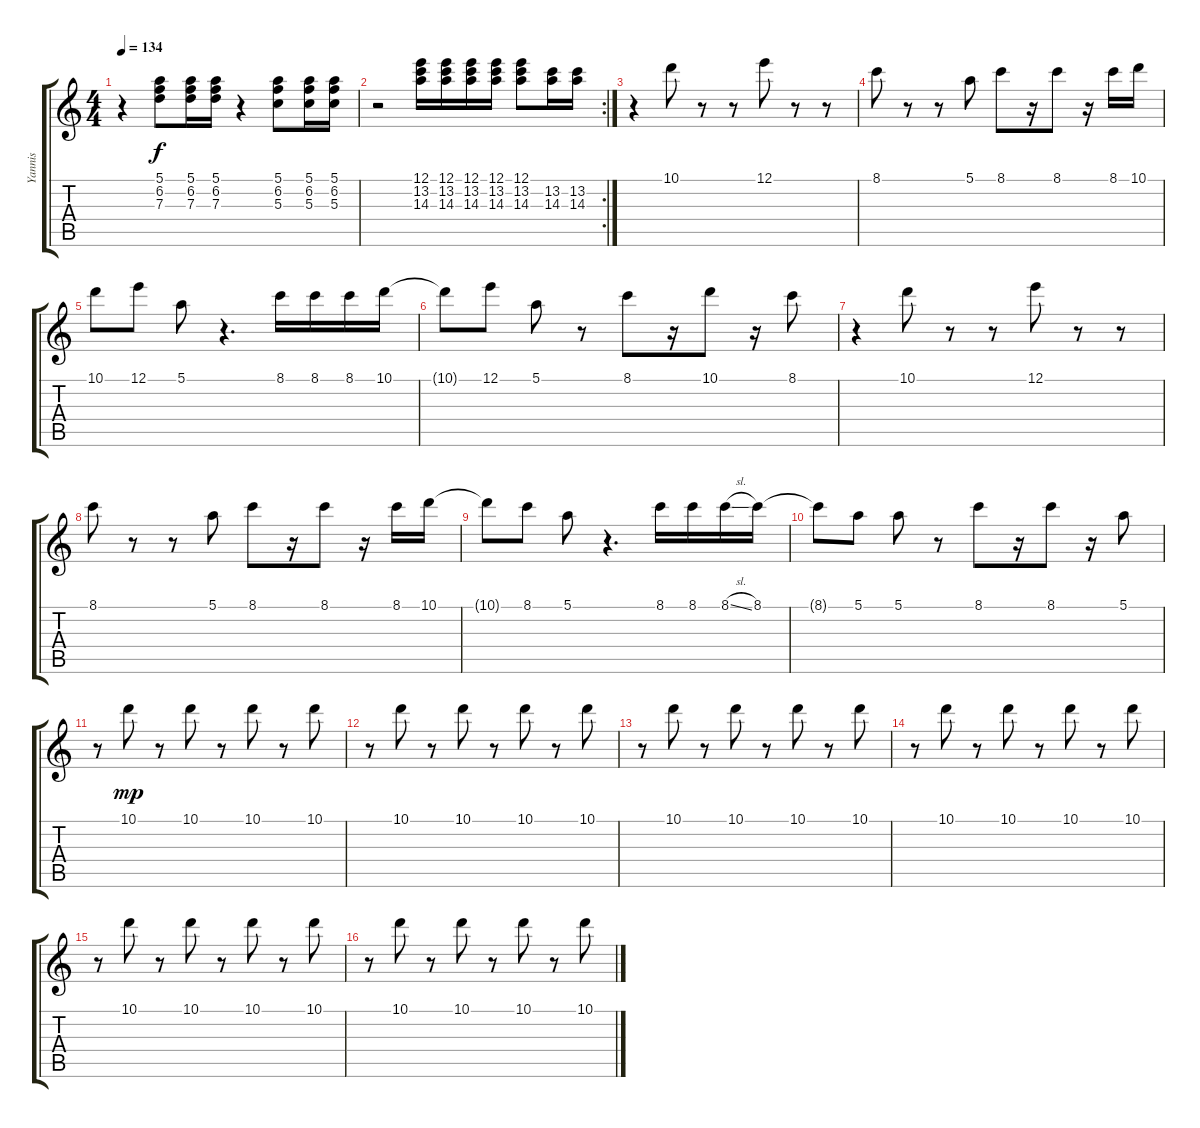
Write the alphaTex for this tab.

\track ("Yannis" "Yannis") {instrument electricguitarjazz}
\staff {score tabs}
\tuning (E4 B3 G3 D3 A2 E2) {hide}
\ts (4 4)
\tempo 134
\clef g2
\ks c
r.4{dy f} (5.1 6.2 7.3).8 (5.1 6.2 7.3).16 (5.1 6.2 7.3).16 r.4 (5.1 6.2 5.3).8 (5.1 6.2 5.3).16 (5.1 6.2 5.3).16 |
\rc 2
r.2 (12.1 13.2 14.3).16 (12.1 13.2 14.3).16 (12.1 13.2 14.3).16 (12.1 13.2 14.3).16 (12.1 13.2 14.3).8 (13.2 14.3).16 (13.2 14.3).16 |
r.4 10.1.8 r.8 r.8 12.1.8 r.8 r.8 |
8.1.8 r.8 r.8 5.1.8 8.1.8 r.16 8.1.8 r.16 8.1.16 10.1.16 |
10.1.8 12.1.8 5.1.8 r.4{d} 8.1.16 8.1.16 8.1.16 10.1.16 |
10.1{t}.8 12.1.8 5.1.8 r.8 8.1.8 r.16 10.1.8 r.16 8.1.8 |
r.4 10.1.8 r.8 r.8 12.1.8 r.8 r.8 |
8.1.8 r.8 r.8 5.1.8 8.1.8 r.16 8.1.8 r.16 8.1.16 10.1.16 |
10.1{t}.8 8.1.8 5.1.8 r.4{d} 8.1.16 8.1.16 8.1{sl}.16 8.1.16 |
8.1{t}.8 5.1.8 5.1.8 r.8 8.1.8 r.16 8.1.8 r.16 5.1.8 |
r.8 10.1.8{dy mp} r.8 10.1.8 r.8 10.1.8 r.8 10.1.8 |
r.8 10.1.8 r.8 10.1.8 r.8 10.1.8 r.8 10.1.8 |
r.8 10.1.8 r.8 10.1.8 r.8 10.1.8 r.8 10.1.8 |
r.8 10.1.8 r.8 10.1.8 r.8 10.1.8 r.8 10.1.8 |
r.8 10.1.8 r.8 10.1.8 r.8 10.1.8 r.8 10.1.8 |
r.8 10.1.8 r.8 10.1.8 r.8 10.1.8 r.8 10.1.8
